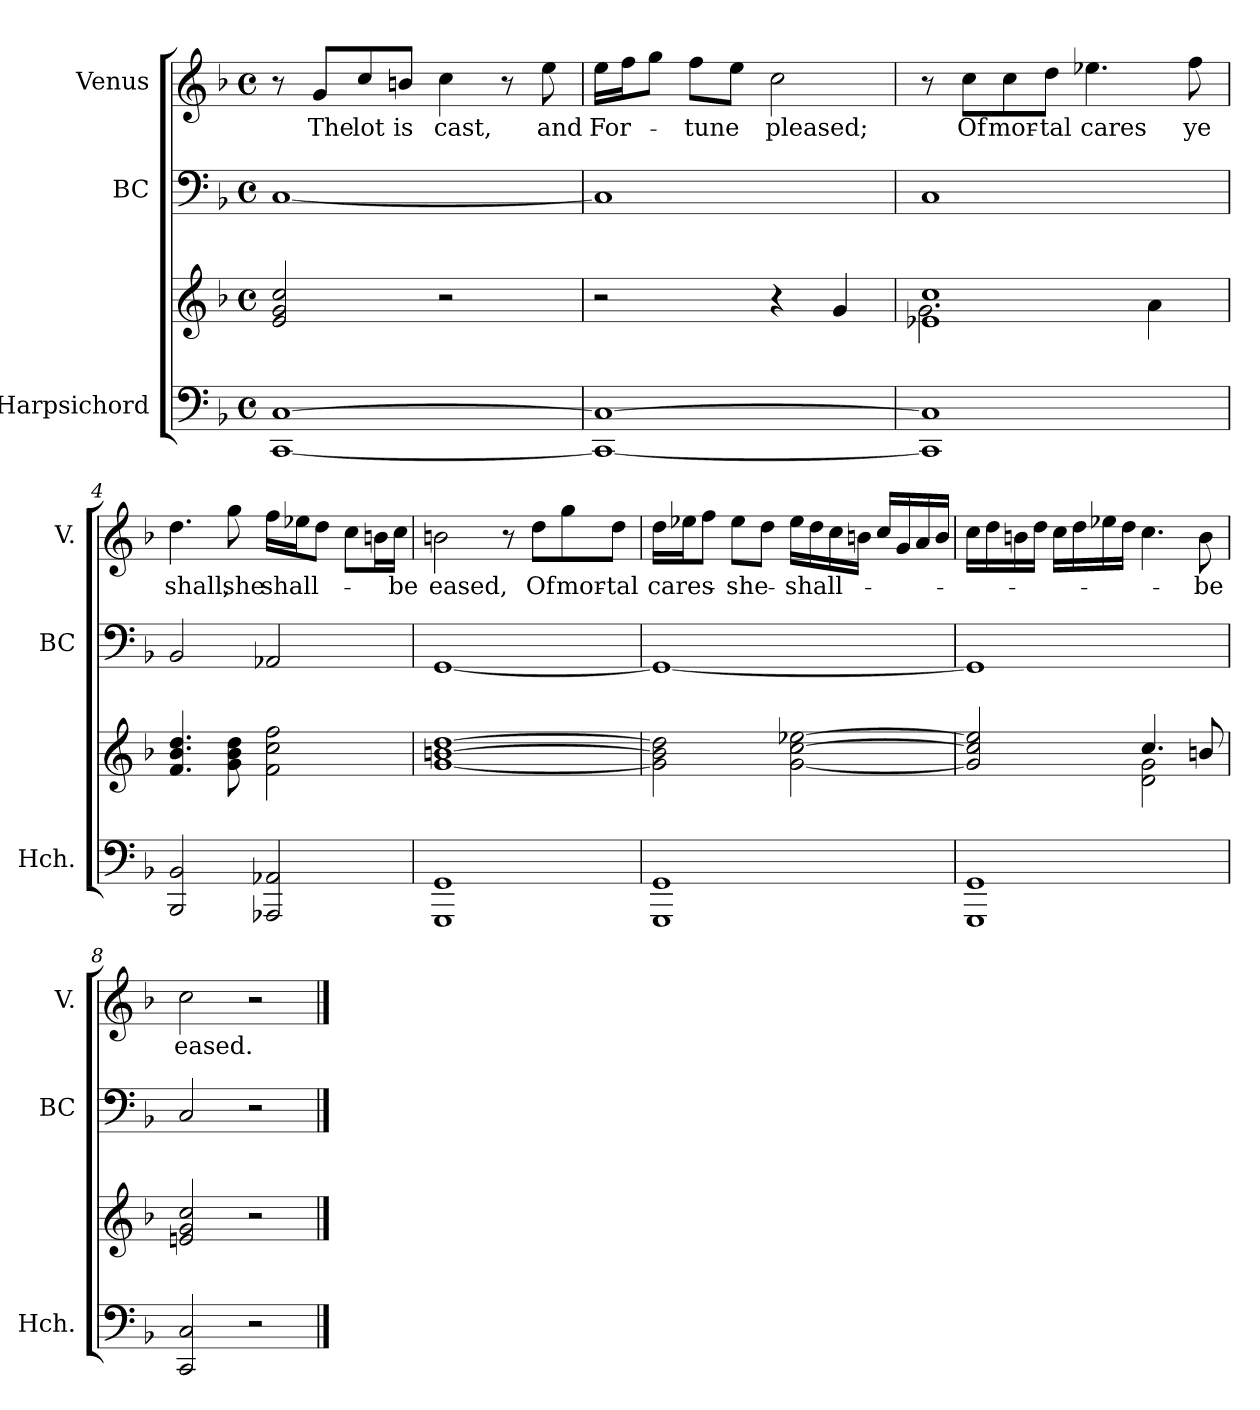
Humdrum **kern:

**kern	**kern	**kern	**kern	**text
*part3	*part3	*part2	*part1	*part1
*staff4	*staff3	*staff2	*staff1	*staff1
*I"Harpsichord	*	*I"BC	*I"Venus	*
*I'Hch.	*	*I'BC	*I'V.	*
*clefF4	*clefG2	*clefF4	*clefG2	*
*k[b-]	*k[b-]	*k[b-]	*k[b-]	*
*M4/4	*M4/4	*M4/4	*M4/4	*
*met(c)	*met(c)	*met(c)	*met(c)	*
*MM90	*MM90	*MM90	*MM90	*
=1	=1	=1	=1	=1
[1CC [1C	2e/ 2g/ 2cc/	[1C	8r	.
!	!	!	!	!LO:LY:b
.	.	.	8g/L	The
!	!	!	!	!LO:LY:b
.	.	.	8cc/	lot
!	!	!	!	!LO:LY:b
.	.	.	8bn/J	is
!	!	!	!	!LO:LY:b
.	2r	.	4cc\	cast,
.	.	.	8r	.
!	!	!	!	!LO:LY:b
.	.	.	8ee\	and
=2	=2	=2	=2	=2
!	!	!	!	!LO:LY:b
1CC_ 1C_	2r	1C]	16ee\LL	For-
.	.	.	16ff\J	.
.	.	.	8gg\J	.
!	!	!	!	!LO:LY:b
.	.	.	8ff\L	-tune
.	.	.	8ee\J	.
!	!	!	!	!LO:LY:b
.	4r	.	2cc\	pleased;
.	4g/	.	.	.
=3	=3	=3	=3	=3
*	*^	*	*	*
1CC] 1C]	1e-X 1cc	2.g\	1C	8r	.
!	!	!	!	!	!LO:LY:b
.	.	.	.	8cc\L	Of
!	!	!	!	!	!LO:LY:b
.	.	.	.	8cc\	mor-
!	!	!	!	!	!LO:LY:b
.	.	.	.	8dd\J	-tal
!	!	!	!	!	!LO:LY:b
.	.	.	.	4.ee-X\	cares
.	.	4a\	.	.	.
!	!	!	!	!	!LO:LY:b
.	.	.	.	8ff\	ye
*	*v	*v	*	*	*
!!LO:LB:g=z
=4	=4	=4	=4	=4
!	!	!	!	!LO:LY:b
2BBB-/ 2BB-/	4.f/ 4.b-/ 4.dd/	2BB-/	4.dd\	shall,
!	!	!	!	!LO:LY:b
.	8g\ 8b-\ 8dd\	.	8gg\	she
!	!	!	!	!LO:LY:b
2AAA-X/ 2AA-X/	2f\ 2cc\ 2ff\	2AA-X/	16ff\LL	shall-
.	.	.	16ee-X\J	.
.	.	.	8dd\J	.
.	.	.	8cc\L	.
.	.	.	16bn\L	.
!	!	!	!	!LO:LY:b
.	.	.	16cc\JJ	-be
=5	=5	=5	=5	=5
!	!	!	!	!LO:LY:b
1GGG 1GG	[1g [1bn [1dd	[1GG	2bn\	eased,
.	.	.	8r	.
!	!	!	!	!LO:LY:b
.	.	.	8dd\L	Of
!	!	!	!	!LO:LY:b
.	.	.	8gg\	mor-
!	!	!	!	!LO:LY:b
.	.	.	8dd\J	-tal
=6	=6	=6	=6	=6
!	!	!	!	!LO:LY:b
1GGG 1GG	2g\] 2b\] 2dd\]	1GG_	16dd\LL	cares-
.	.	.	16ee-X\J	.
.	.	.	8ff\J	.
!	!	!	!	!LO:LY:b
.	.	.	8ee-\L	-she-
.	.	.	8dd\J	.
!	!	!	!	!LO:LY:b
.	[2g\ [2cc\ [2ee-X\	.	16ee-\LL	-shall-
.	.	.	16dd\	.
.	.	.	16cc\	.
.	.	.	16bn\JJ	.
.	.	.	16cc/LL	.
.	.	.	16g/	.
.	.	.	16a/	.
.	.	.	16b/JJ	.
!!LO:PB:g=z
=7	=7	=7	=7	=7
*	*^	*	*	*
1GGG 1GG	2g/] 2cc/] 2ee-/]	2ryy	1GG]	16cc\LL	.
.	.	.	.	16dd\	.
.	.	.	.	16bn\	.
.	.	.	.	16dd\JJ	.
.	.	.	.	16cc\LL	.
.	.	.	.	16dd\	.
.	.	.	.	16ee-X\	.
.	.	.	.	16dd\JJ	.
.	4.cc/	2d\ 2g\	.	4.cc\	.
!	!	!	!	!	!LO:LY:b
.	8bn/	.	.	8b\	-be
*	*v	*v	*	*	*
=8	=8	=8	=8	=8
!	!	!	!	!LO:LY:b
2CC/ 2C/	2en/ 2g/ 2cc/	2C/	2cc\	eased.
2r	2r	2r	2r	.
==	==	==	==	==
*-	*-	*-	*-	*-
